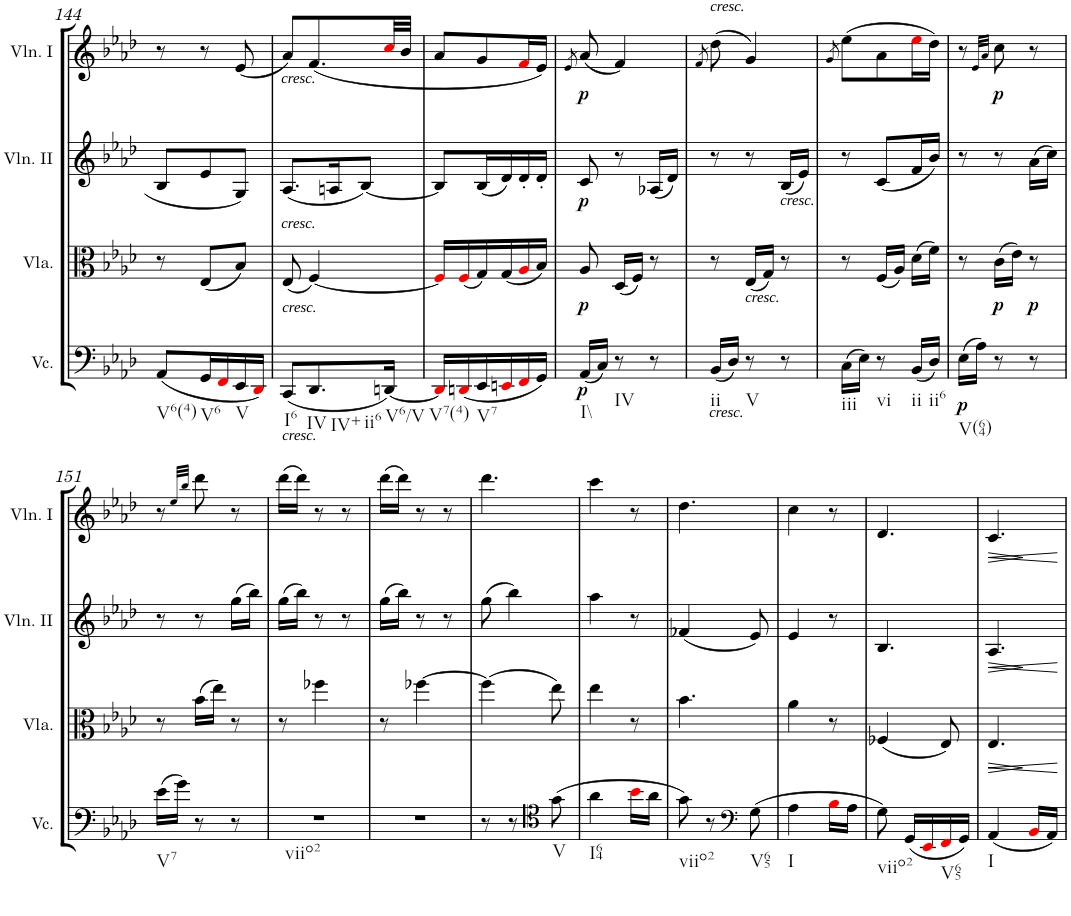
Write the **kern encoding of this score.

**kern	**dynam	**kern	**dynam	**kern	**dynam	**kern	**dynam
*part4	*part4	*part3	*part3	*part2	*part2	*part1	*part1
*staff4	*staff4	*staff3	*staff3	*staff2	*staff2	*staff1	*staff1
*I"Violoncello	*	*I"Viola	*	*I"Violin II	*	*I"Violin I	*
*I'Vc.	*	*I'Vla.	*	*I'Vln. II	*	*I'Vln. I	*
!!LO:PB:g=z
*clefF4	*	*clefC3	*	*clefG2	*	*clefG2	*
*k[b-e-a-d-]	*	*k[b-e-a-d-]	*	*k[b-e-a-d-]	*	*k[b-e-a-d-]	*
*A-:	*	*A-:	*	*A-:	*	*A-:	*
*M3/8	*	*M3/8	*	*M3/8	*	*M3/8	*
=144	=144	=144	=144	=144	=144	=144	=144
!LO:TX:b:t=V6(4)	!	!	!	!	!	!	!
(8AA-/L	.	8r	.	8B-/L	.	8r	.
!LO:TX:b:t=V6	!	!	!	!	!	!	!
16GG/L	.	(8E-/L	.	8e-/	.	8r	.
16FFi/	.	.	.	.	.	.	.
!LO:TX:b:t=V	!	!	!	!	!	!	!
16EE-/	.	8B-/J)	.	8G/J	.	(8e-/	.
16DD-i/JJ)	.	.	.	.	.	.	.
=145	=145	=145	=145	=145	=145	=145	=145
!	!	!	!	!	!	!LO:TX:b:i:t=cresc.	!
!	!	!LO:TX:a:i:t=cresc.	!	!	!	!	!
!LO:TX:b:i:t=cresc.	!	!	!	!	!	!	!
!LO:TX:a:i:t=cresc.	!	!	!	!	!	!	!
!LO:TX:b:t=I6	!	!	!	!	!	!	!
(8CC/L	.	(8E-/	.	(8.A-/L	.	8a-/L)	.
!LO:TX:b:t=IV	!	!	!	!	!	!	!
!LO:TX:b:t=IV+	!	!	!	!	!	!	!
!LO:TX:b:t=ii6	!	!	!	!	!	!	!
8.DD-/	.	[4F/)	.	.	.	(<8.f/	.
.	.	.	.	16An/K	.	.	.
.	.	.	.	[8B-/J)	.	.	.
!LO:TX:b:t=V6/V	!	!	!	!	!	!	!
[16DDn/Jk)	.	.	.	.	.	32cci/LL	.
.	.	.	.	.	.	32b-/JJJ	.
=146	=146	=146	=146	=146	=146	=146	=146
!LO:TX:b:t=V7(4)	!	!	!	!	!	!	!
16DDi/LL]	.	16Fi/LL]	.	8B-/L]	.	8a-/L	.
(16DDni/	.	(16Fi/	.	.	.	.	.
!LO:TX:b:t=V7	!	!	!	!	!	!	!
16EE-/	.	16G/)	.	(16B-/L	.	8g/	.
16EEni/	.	(16G/	.	16d-/)	.	.	.
16FFi/	.	16A-i/	.	16d-'/	.	16fi/L	.
16GG/JJ)	.	16B-/JJ)	.	16d-'/JJ	.	16e-/JJ)	.
=147	=147	=147	=147	=147	=147	=147	=147
.	.	.	.	.	.	8qe-/	.
!LO:TX:b:t=I\\	!	!	!	!	!	!	!
!	!LO:DY:b	!	!LO:DY:b	!	!LO:DY:b	!	!LO:DY:b
(16AA-/LL	p	8A-/	p	8c/	p	(8a-/	p
16C/JJ)	.	.	.	.	.	.	.
!LO:TX:b:t=IV	!	!	!	!	!	!	!
8r	.	(16D-/LL	.	8r	.	4f/)	.
.	.	16F/JJ)	.	.	.	.	.
8r	.	8r	.	(16A-X/LL	.	.	.
.	.	.	.	16d-/JJ)	.	.	.
=148	=148	=148	=148	=148	=148	=148	=148
.	.	.	.	.	.	8qf/	.
!	!	!	!	!	!	!LO:TX:a:i:t=cresc.	!
!LO:TX:b:i:t=cresc.	!	!	!	!	!	!	!
!LO:TX:b:t=ii	!	!	!	!	!	!	!
(16BB-/LL	.	8r	.	8r	.	(8dd-\	.
16D-/JJ)	.	.	.	.	.	.	.
!LO:TX:a:i:t=cresc.	!	!	!	!	!	!	!
!LO:TX:b:t=V	!	!	!	!	!	!	!
8r	.	(16E-/LL	.	8r	.	4g/)	.
.	.	16G/JJ)	.	.	.	.	.
!	!	!LO:TX:a:i:t=cresc.	!	!	!	!	!
8r	.	8r	.	(16B-/LL	.	.	.
.	.	.	.	16e-/JJ)	.	.	.
=149	=149	=149	=149	=149	=149	=149	=149
.	.	.	.	.	.	8qg/	.
!LO:TX:b:t=iii	!	!	!	!	!	!	!
(16C\LL	.	8r	.	8r	.	(8ee-\L	.
16E-\JJ)	.	.	.	.	.	.	.
!LO:TX:b:t=vi	!	!	!	!	!	!	!
8r	.	(16F/LL	.	(8c/L	.	8a-\	.
.	.	16A-/JJ)	.	.	.	.	.
!LO:TX:b:t=ii	!	!	!	!	!	!	!
(16BB-/LL	.	(16d-\LL	.	16f/L	.	16ee-i\L	.
!LO:TX:b:t=ii6	!	!	!	!	!	!	!
16D-/JJ)	.	16f\JJ)	.	16b-/JJ)	.	16dd-\JJ)	.
=150	=150	=150	=150	=150	=150	=150	=150
!LO:TX:b:t=V(64)	!	!	!	!	!	!	!
!	!LO:DY:b	!	!	!	!	!	!
(16E-\LL	p	8r	.	8r	.	8r	.
16A-\JJ)	.	.	.	.	.	.	.
.	.	.	.	.	.	32qe-/LLL	.
.	.	.	.	.	.	32qa-/JJJ	.
!	!	!	!LO:DY:b	!	!	!	!LO:DY:b
8r	.	(16c\LL	p	8r	.	8cc\	p
.	.	16e-\JJ)	.	.	.	.	.
!	!	!	!LO:DY:b	!	!	!	!
8r	.	8r	p	(16a-\LL	.	8r	.
.	.	.	.	16cc\JJ)	.	.	.
!!LO:LB:g=z
=151	=151	=151	=151	=151	=151	=151	=151
!LO:TX:b:t=V7	!	!	!	!	!	!	!
(16e-\LL	.	8r	.	8r	.	8r	.
16g\JJ)	.	.	.	.	.	.	.
.	.	.	.	.	.	32qee-/LLL	.
.	.	.	.	.	.	32qbb-/JJJ	.
8r	.	(16b-\LL	.	8r	.	8ddd-\	.
.	.	16ee-\JJ)	.	.	.	.	.
8r	.	8r	.	(16gg\LL	.	8r	.
.	.	.	.	16bb-\JJ)	.	.	.
=152	=152	=152	=152	=152	=152	=152	=152
!LO:TX:b:t=viio2	!	!	!	!	!	!	!
4.r	.	8r	.	(16gg\LL	.	(16ddd-\LL	.
.	.	.	.	16bb-\JJ)	.	16ddd-\JJ)	.
.	.	4ff-X\	.	8r	.	8r	.
.	.	.	.	8r	.	8r	.
=153	=153	=153	=153	=153	=153	=153	=153
4.r	.	8r	.	(16gg\LL	.	(16ddd-\LL	.
.	.	.	.	16bb-\JJ)	.	16ddd-\JJ)	.
.	.	[4ff-X\	.	8r	.	8r	.
.	.	.	.	8r	.	8r	.
=154	=154	=154	=154	=154	=154	=154	=154
8r	.	(4ff-\]	.	(8gg\	.	4.ddd-\	.
8r	.	.	.	4bb-\)	.	.	.
*clefC4	*	*	*	*	*	*	*
!LO:TX:b:t=V	!	!	!	!	!	!	!
(8g\	.	8ee-\)	.	.	.	.	.
=155	=155	=155	=155	=155	=155	=155	=155
!LO:TX:b:t=I64	!	!	!	!	!	!	!
4a-\	.	4ee-\	.	4aa-\	.	4ccc\	.
16b-i\LL	.	8r	.	8r	.	8r	.
16a-\JJ	.	.	.	.	.	.	.
=156	=156	=156	=156	=156	=156	=156	=156
!LO:TX:b:t=viio2	!	!	!	!	!	!	!
8g\)	.	4.b-\	.	(4f-X/	.	4.dd-\	.
8r	.	.	.	.	.	.	.
*clefF4	*	*	*	*	*	*	*
!LO:TX:b:t=V65	!	!	!	!	!	!	!
(8G\	.	.	.	8e-/)	.	.	.
=157	=157	=157	=157	=157	=157	=157	=157
!LO:TX:b:t=I	!	!	!	!	!	!	!
4A-\	.	4a-\	.	4e-/	.	4cc\	.
16B-i\LL	.	8r	.	8r	.	8r	.
16A-\JJ	.	.	.	.	.	.	.
=158	=158	=158	=158	=158	=158	=158	=158
!LO:TX:b:t=viio2	!	!	!	!	!	!	!
8G\)	.	(4F-X/	.	4.B-/	.	4.d-/	.
(16GG/LL	.	.	.	.	.	.	.
16EE-i/	.	.	.	.	.	.	.
!LO:TX:b:t=V65	!	!	!	!	!	!	!
16FFi/	.	8E-/)	.	.	.	.	.
16GG/JJ)	.	.	.	.	.	.	.
=159	=159	=159	=159	=159	=159	=159	=159
!LO:TX:b:t=I	!	!	!	!	!	!	!
!	!	!	!LO:HP:b	!	!LO:HP:b	!	!LO:HP:b
(4AA-/	.	4.E-/	<	4.A-/	>	4.c/	<
16BB-i/LL	.	.	.	.	.	.	.
16AA-/JJ)	.	.	.	.	.	.	.
.	.	.	[	.	]	.	[
=	=	=	=	=	=	=	=
*-	*-	*-	*-	*-	*-	*-	*-
